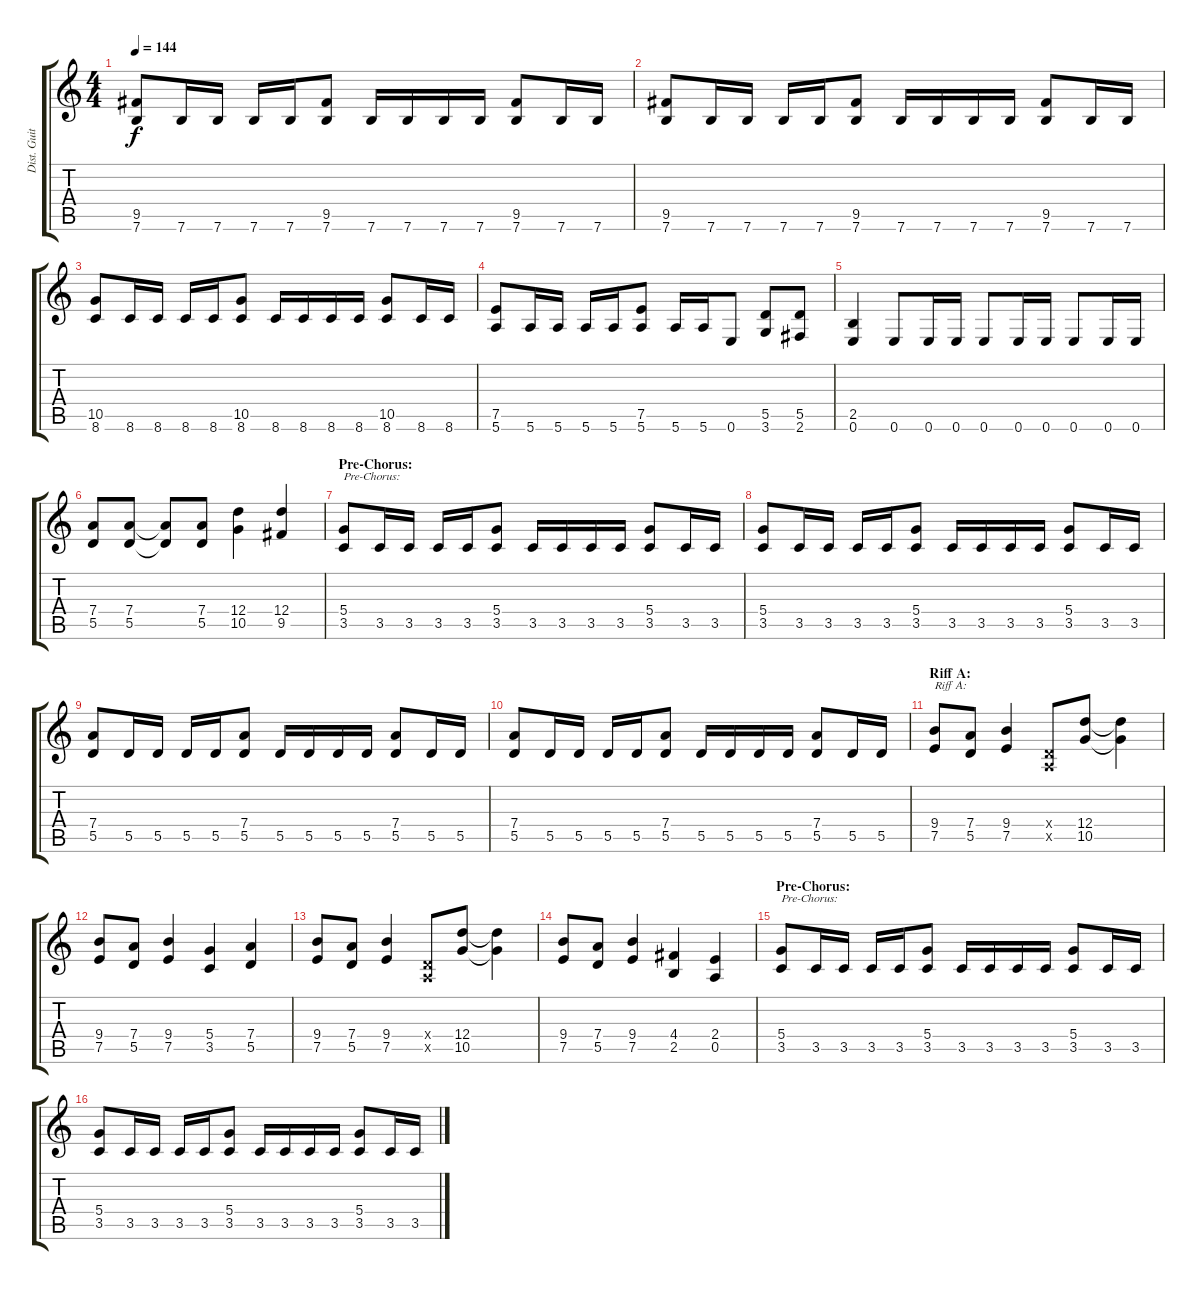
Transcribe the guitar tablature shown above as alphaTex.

\track ("Dist. Guitar 1" "Dist. Guit") {instrument distortionguitar}
\staff {score tabs}
\tuning (E4 B3 G3 D3 A2 E2) {hide}
\ts (4 4)
\tempo 144
\clef g2
\ks c
(9.5 7.6).8{dy f} 7.6.16 7.6.16 7.6.16 7.6.16 (9.5 7.6).8 7.6.16 7.6.16 7.6.16 7.6.16 (9.5 7.6).8 7.6.16 7.6.16 |
(9.5 7.6).8 7.6.16 7.6.16 7.6.16 7.6.16 (9.5 7.6).8 7.6.16 7.6.16 7.6.16 7.6.16 (9.5 7.6).8 7.6.16 7.6.16 |
(10.5 8.6).8 8.6.16 8.6.16 8.6.16 8.6.16 (10.5 8.6).8 8.6.16 8.6.16 8.6.16 8.6.16 (10.5 8.6).8 8.6.16 8.6.16 |
(7.5 5.6).8 5.6.16 5.6.16 5.6.16 5.6.16 (7.5 5.6).8 5.6.16 5.6.16 0.6.8 (5.5 3.6).8 (5.5 2.6).8 |
(2.5 0.6).4 0.6.8 0.6.16 0.6.16 0.6.8 0.6.16 0.6.16 0.6.8 0.6.16 0.6.16 |
(7.4 5.5).8 (7.4 5.5).8 (7.4{t} 5.5{t}).8 (7.4 5.5).8 (12.4 10.5).4 (12.4 9.5).4 |
\section ("" "Pre-Chorus:")
(5.4 3.5).8{txt "Pre-Chorus:"} 3.5.16 3.5.16 3.5.16 3.5.16 (5.4 3.5).8 3.5.16 3.5.16 3.5.16 3.5.16 (5.4 3.5).8 3.5.16 3.5.16 |
(5.4 3.5).8 3.5.16 3.5.16 3.5.16 3.5.16 (5.4 3.5).8 3.5.16 3.5.16 3.5.16 3.5.16 (5.4 3.5).8 3.5.16 3.5.16 |
(7.4 5.5).8 5.5.16 5.5.16 5.5.16 5.5.16 (7.4 5.5).8 5.5.16 5.5.16 5.5.16 5.5.16 (7.4 5.5).8 5.5.16 5.5.16 |
(7.4 5.5).8 5.5.16 5.5.16 5.5.16 5.5.16 (7.4 5.5).8 5.5.16 5.5.16 5.5.16 5.5.16 (7.4 5.5).8 5.5.16 5.5.16 |
\section ("" "Riff A:")
(9.4 7.5).8{txt "Riff A:"} (7.4 5.5).8 (9.4 7.5).4 (0.4{x} 0.5{x}).8 (12.4 10.5).8 (12.4{t} 10.5{t}).4 |
(9.4 7.5).8 (7.4 5.5).8 (9.4 7.5).4 (5.4 3.5).4 (7.4 5.5).4 |
(9.4 7.5).8 (7.4 5.5).8 (9.4 7.5).4 (0.4{x} 0.5{x}).8 (12.4 10.5).8 (12.4{t} 10.5{t}).4 |
(9.4 7.5).8 (7.4 5.5).8 (9.4 7.5).4 (4.4 2.5).4 (2.4 0.5).4 |
\section ("" "Pre-Chorus:")
(5.4 3.5).8{txt "Pre-Chorus:"} 3.5.16 3.5.16 3.5.16 3.5.16 (5.4 3.5).8 3.5.16 3.5.16 3.5.16 3.5.16 (5.4 3.5).8 3.5.16 3.5.16 |
(5.4 3.5).8 3.5.16 3.5.16 3.5.16 3.5.16 (5.4 3.5).8 3.5.16 3.5.16 3.5.16 3.5.16 (5.4 3.5).8 3.5.16 3.5.16
